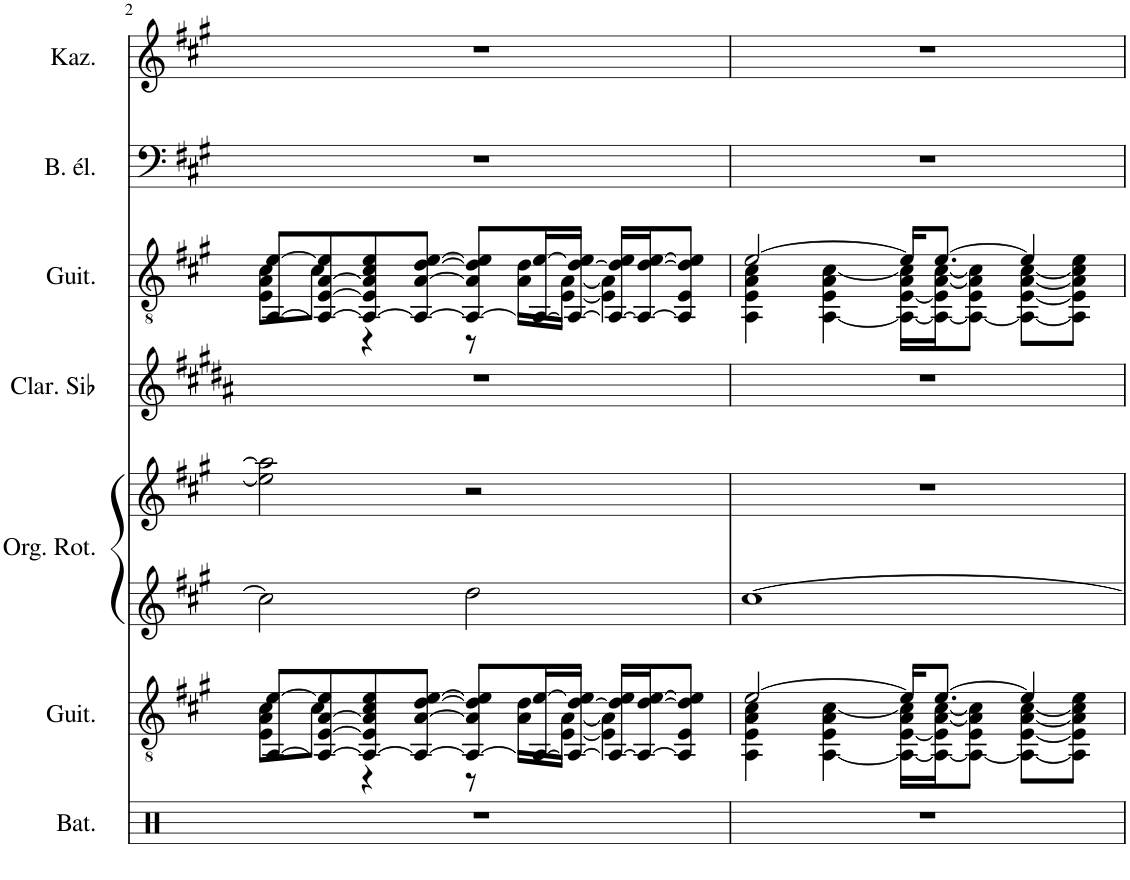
**kern	**kern	**kern	**kern	**kern	**kern	**kern	**kern
*part7	*part6	*part5	*part5	*part4	*part3	*part2	*part1
*staff8	*staff7	*staff6	*staff5	*staff4	*staff3	*staff2	*staff1
*I"Batterie, Drums	*I"Guitare acoustique, Acoustic Guitar (steel)	*I"Orgue rotatif, Rock Organ	*	*I"Clarinette en Sib	*I"Guitare classique, Acoustic Guitar (nylon)	*I"Basse électrique, Electric Bass (finger)	*I"Kazoo, Lead 6 (voice)
*I'Bat.	*I'Guit.	*I'Org. Rot.	*	*I'Clar. Sib	*I'Guit.	*I'B. él.	*I'Kaz.
!!LO:PB:g=z
*clefX	*clefGv2	*clefG2	*clefG2	*clefG2	*clefGv2	*clefF4	*clefG2
*	*	*	*	*Trd1c2	*	*Trd7c12	*
*k[]	*k[f#c#g#]	*k[f#c#g#]	*k[f#c#g#]	*k[f#c#g#d#a#]	*k[f#c#g#]	*k[f#c#g#]	*k[f#c#g#]
*M4/4	*M4/4	*M4/4	*M4/4	*M4/4	*M4/4	*M4/4	*M4/4
=2	=2	=2	=2	=2	=2	=2	=2
*	*^	*	*	*	*^	*	*
1r	[8AA/ [8e/L	8E\ 8A\ 8c#\L	2cc#\]	2ee\] 2aa\]	1r	[8AA/ [8e/L	8E\ 8A\ 8c#\L	1r	1r
.	8AA/_ [8E/ [8A/ 8e/]	8c#\J	.	.	.	8AA/_ [8E/ [8A/ 8e/]	8c#\J	.	.
.	8AA/_ 8E/] 8A/] 8c#/ 8e/	4r	.	.	.	8AA/_ 8E/] 8A/] 8c#/ 8e/	4r	.	.
.	8AA/_ [8A/ [8d/ [8e/J	.	.	.	.	8AA/_ [8A/ [8d/ [8e/J	.	.	.
.	8AA/_ 8A/] 8d/] 8e/]L	8r	2dd\	2r	.	8AA/_ 8A/] 8d/] 8e/]L	8r	.	.
.	16AA/_ [16e/L	16A\ 16d\LL	.	.	.	16AA/_ [16e/L	16A\ 16d\LL	.	.
.	16AA/_ [16d/ 16e/]JJ	[16E\ [16A\JJ	.	.	.	16AA/_ [16d/ 16e/]JJ	[16E\ [16A\JJ	.	.
.	16AA/_ 16d/] 16e/LL	4E\] 4A\]	.	.	.	16AA/_ 16d/] 16e/LL	4E\] 4A\]	.	.
.	16AA/_ [16d/ [16e/J	.	.	.	.	16AA/_ [16d/ [16e/J	.	.	.
.	8AA/] 8E/ 8d/] 8e/]J	.	.	.	.	8AA/] 8E/ 8d/] 8e/]J	.	.	.
=3	=3	=3	=3	=3	=3	=3	=3	=3	=3
1r	[2e/	4AA\ 4E\ 4A\ 4c#\	[1cc#	1r	1r	[2e/	4AA\ 4E\ 4A\ 4c#\	1r	1r
.	.	[4AA\ 4E\ 4A\ [4c#\	.	.	.	.	[4AA\ 4E\ 4A\ [4c#\	.	.
.	16e/KL]	16AA\_ [16E\ 16A\ 16c#\]LL	.	.	.	16e/KL]	16AA\_ [16E\ 16A\ 16c#\]LL	.	.
.	[8.e/J	16AA\_ 16E\] [16A\ [16c#\J	.	.	.	[8.e/J	16AA\_ 16E\] [16A\ [16c#\J	.	.
.	.	8AA\_ 8E\ 8A\] 8c#\]J	.	.	.	.	8AA\_ 8E\ 8A\] 8c#\]J	.	.
.	4e/]	8AA\_ [8E\ [8A\ [8c#\L	.	.	.	4e/]	8AA\_ [8E\ [8A\ [8c#\L	.	.
.	.	8AA\] 8E\] 8A\] 8c#\] 8e\J	.	.	.	.	8AA\] 8E\] 8A\] 8c#\] 8e\J	.	.
*	*v	*v	*	*	*	*v	*v	*	*
=	=	=	=	=	=	=	=
*-	*-	*-	*-	*-	*-	*-	*-
